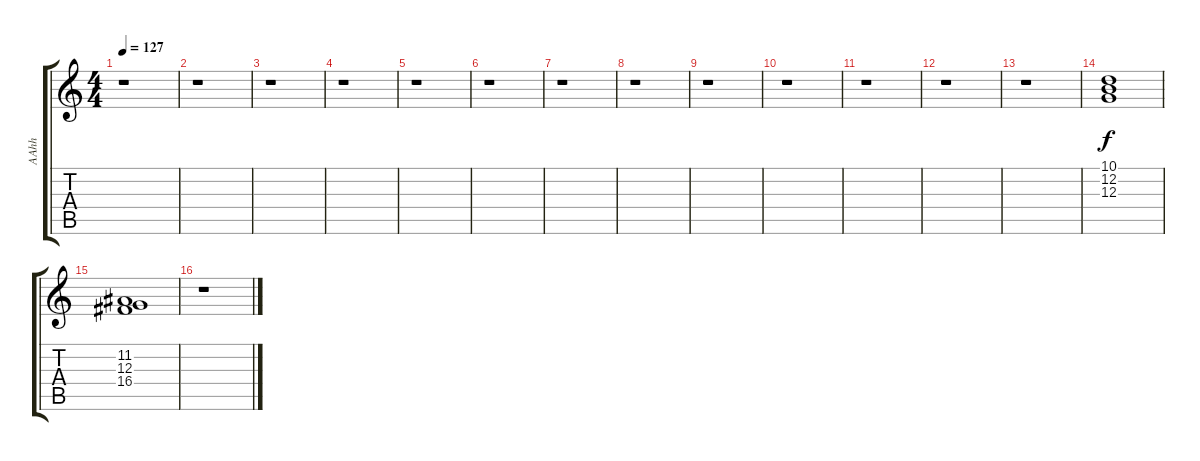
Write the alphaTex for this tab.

\track (" AAhh" " AAhh") {instrument choiraahs}
\staff {score tabs}
\tuning (E4 B3 G3 D3 A2 E2) {hide}
\ts (4 4)
\tempo 127
\clef g2
\ks c
r.1{dy f} |
r.1 |
r.1 |
r.1 |
r.1 |
r.1 |
r.1 |
r.1 |
r.1 |
r.1 |
r.1 |
r.1 |
r.1 |
(10.1 12.2 12.3).1{balance 8} |
(11.2 12.3 16.4).1 |
r.1
